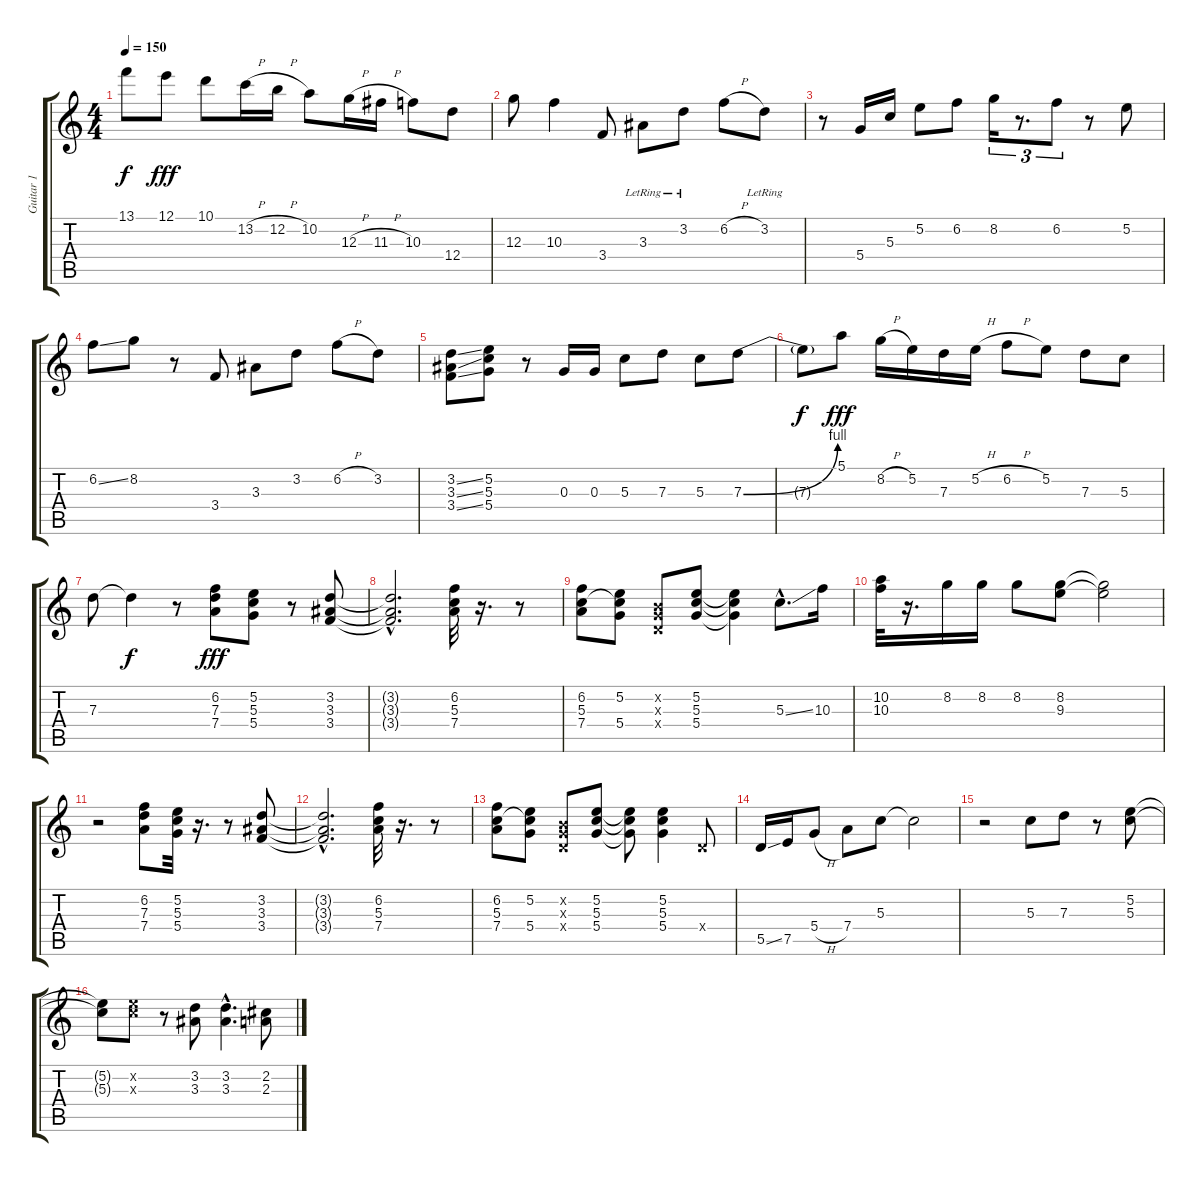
\track ("Guitar 1" "Guitar 1") {instrument electricguitarclean}
\staff {score tabs}
\tuning (E4 B3 G3 D3 A2 E2) {hide}
\ts (4 4)
\tempo 150
\clef g2
\ks c
13.1{t}.8{dy f} 12.1.8{dy fff} 10.1.8 13.2{h}.16 12.2{h}.16 10.2.8 12.3{h}.16 11.3{h}.16 10.3.8 12.4.8 |
12.3.8 10.3.4 3.4.8 3.3{lr}.8 3.2{lr}.8 6.2{h}.8 3.2{lr}.8 |
r.8 5.4.16 5.3.16 5.2.8 6.2.8 8.2.16{tu (3 2)} r.8{d tu (3 2)} 6.2.8{tu (3 2)} r.8 5.2.8 |
6.2{ss}.8 8.2.8 r.8 3.4.8 3.3.8 3.2.8 6.2{h}.8 3.2.8 |
(3.2{ss} 3.3{ss} 3.4{ss}).8 (5.2 5.3 5.4).8 r.8 0.3.16 0.3.16 5.3.8 7.3.8 5.3.8 7.3{be (bend 0 0 60 4)}.8 |
7.3{t}.8{dy f} 5.1.8{dy fff} 8.2{h}.16 5.2.16 7.3.16 5.2{h}.16 6.2{h}.8 5.2.8 7.3.8 5.3.8 |
7.3.8 7.3{t}.4{dy f} r.8 (6.2 7.3 7.4).8{dy fff} (5.2 5.3 5.4).8 r.8 (3.2 3.3 3.4).8 |
(3.2{hac t} 3.3{hac t} 3.4{hac t}).2{d} (6.2 5.3 7.4).32 r.16{d} r.8 |
(6.2 5.3 7.4).8 (5.2 5.3{t} 5.4).8 (0.2{x} 0.3{x} 0.4{x}).8 (5.2 5.3 5.4).8 (5.2{t} 5.3{t} 5.4{t}).4 5.3{ss hac}.8{d} 10.3.16 |
(10.2 10.3).32 r.16{d} 8.2.16 8.2.16 8.2.8 (8.2 9.3).8 (8.2{t} 9.3{t}).2 |
r.2 (6.2 7.3 7.4).8 (5.2 5.3 5.4).32 r.16{d} r.8 (3.2 3.3 3.4).8 |
(3.2{hac t} 3.3{hac t} 3.4{hac t}).2{d} (6.2 5.3 7.4).32 r.16{d} r.8 |
(6.2 5.3 7.4).8 (5.2 5.3{t} 5.4).8 (0.2{x} 0.3{x} 0.4{x}).8 (5.2 5.3 5.4).8 (5.2{t} 5.3{t} 5.4{t}).8 (5.2 5.3 5.4).4 0.4{x}.8 |
5.5{ss}.16 7.5.16 5.4{h}.8 7.4.8 5.3.8 5.3{t}.2 |
r.2 5.3.8 7.3.8 r.8 (5.2 5.3).8 |
(5.2{t} 5.3{t}).8 (5.2{x} 5.3{x}).8 r.8 (3.2 3.3).8 (3.2{hac} 3.3{hac}).4{d} (2.2 2.3).8
